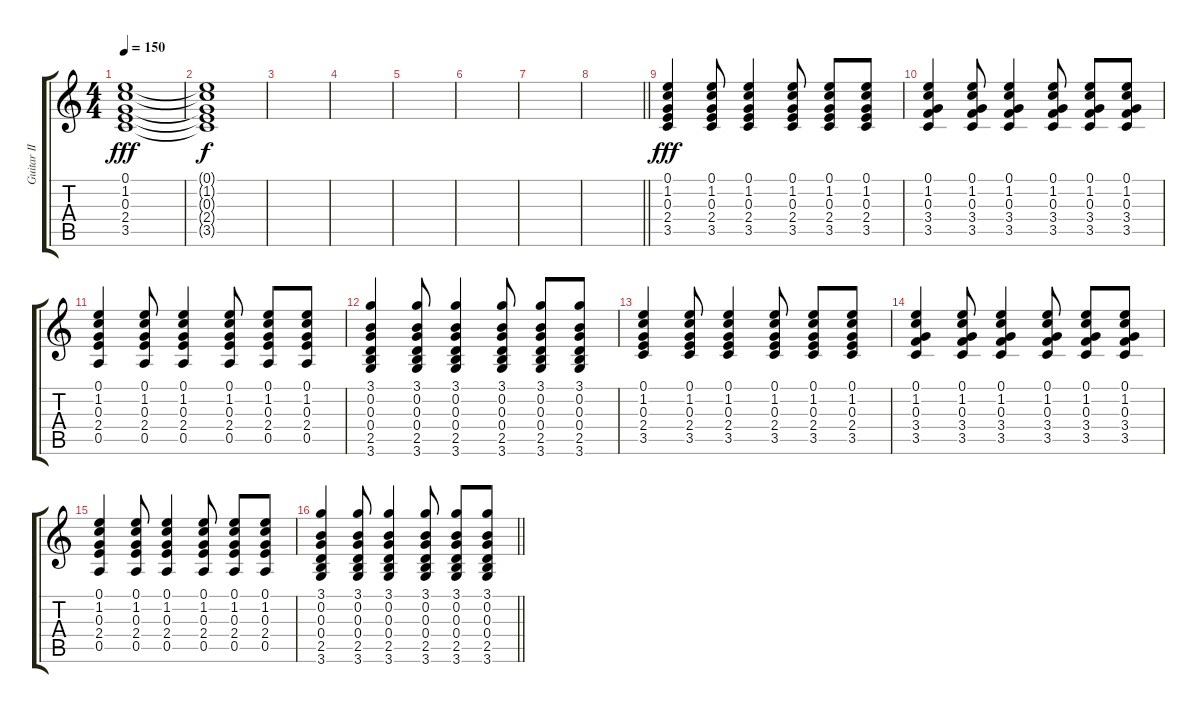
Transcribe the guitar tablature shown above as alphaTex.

\track ("Guitar II" "Guitar II") {instrument distortionguitar}
\staff {score tabs}
\tuning (E4 B3 G3 D3 A2 E2) {hide}
\ts (4 4)
\tempo 150
\clef g2
\ks c
(0.1 1.2 0.3 2.4 3.5).1{dy fff} |
(0.1{t} 1.2{t} 0.3{t} 2.4{t} 3.5{t}).1{dy f} |
|
|
|
|
|
\barLineRight lightlight
|
(0.1 1.2 0.3 2.4 3.5).4{dy fff} (0.1 1.2 0.3 2.4 3.5).8 (0.1 1.2 0.3 2.4 3.5).4 (0.1 1.2 0.3 2.4 3.5).8 (0.1 1.2 0.3 2.4 3.5).8 (0.1 1.2 0.3 2.4 3.5).8 |
(0.1 1.2 0.3 3.4 3.5).4 (0.1 1.2 0.3 3.4 3.5).8 (0.1 1.2 0.3 3.4 3.5).4 (0.1 1.2 0.3 3.4 3.5).8 (0.1 1.2 0.3 3.4 3.5).8 (0.1 1.2 0.3 3.4 3.5).8 |
(0.1 1.2 0.3 2.4 0.5).4 (0.1 1.2 0.3 2.4 0.5).8 (0.1 1.2 0.3 2.4 0.5).4 (0.1 1.2 0.3 2.4 0.5).8 (0.1 1.2 0.3 2.4 0.5).8 (0.1 1.2 0.3 2.4 0.5).8 |
(3.1 0.2 0.3 0.4 2.5 3.6).4 (3.1 0.2 0.3 0.4 2.5 3.6).8 (3.1 0.2 0.3 0.4 2.5 3.6).4 (3.1 0.2 0.3 0.4 2.5 3.6).8 (3.1 0.2 0.3 0.4 2.5 3.6).8 (3.1 0.2 0.3 0.4 2.5 3.6).8 |
(0.1 1.2 0.3 2.4 3.5).4 (0.1 1.2 0.3 2.4 3.5).8 (0.1 1.2 0.3 2.4 3.5).4 (0.1 1.2 0.3 2.4 3.5).8 (0.1 1.2 0.3 2.4 3.5).8 (0.1 1.2 0.3 2.4 3.5).8 |
(0.1 1.2 0.3 3.4 3.5).4 (0.1 1.2 0.3 3.4 3.5).8 (0.1 1.2 0.3 3.4 3.5).4 (0.1 1.2 0.3 3.4 3.5).8 (0.1 1.2 0.3 3.4 3.5).8 (0.1 1.2 0.3 3.4 3.5).8 |
(0.1 1.2 0.3 2.4 0.5).4 (0.1 1.2 0.3 2.4 0.5).8 (0.1 1.2 0.3 2.4 0.5).4 (0.1 1.2 0.3 2.4 0.5).8 (0.1 1.2 0.3 2.4 0.5).8 (0.1 1.2 0.3 2.4 0.5).8 |
\barLineRight lightlight
(3.1 0.2 0.3 0.4 2.5 3.6).4 (3.1 0.2 0.3 0.4 2.5 3.6).8 (3.1 0.2 0.3 0.4 2.5 3.6).4 (3.1 0.2 0.3 0.4 2.5 3.6).8 (3.1 0.2 0.3 0.4 2.5 3.6).8 (3.1 0.2 0.3 0.4 2.5 3.6).8
